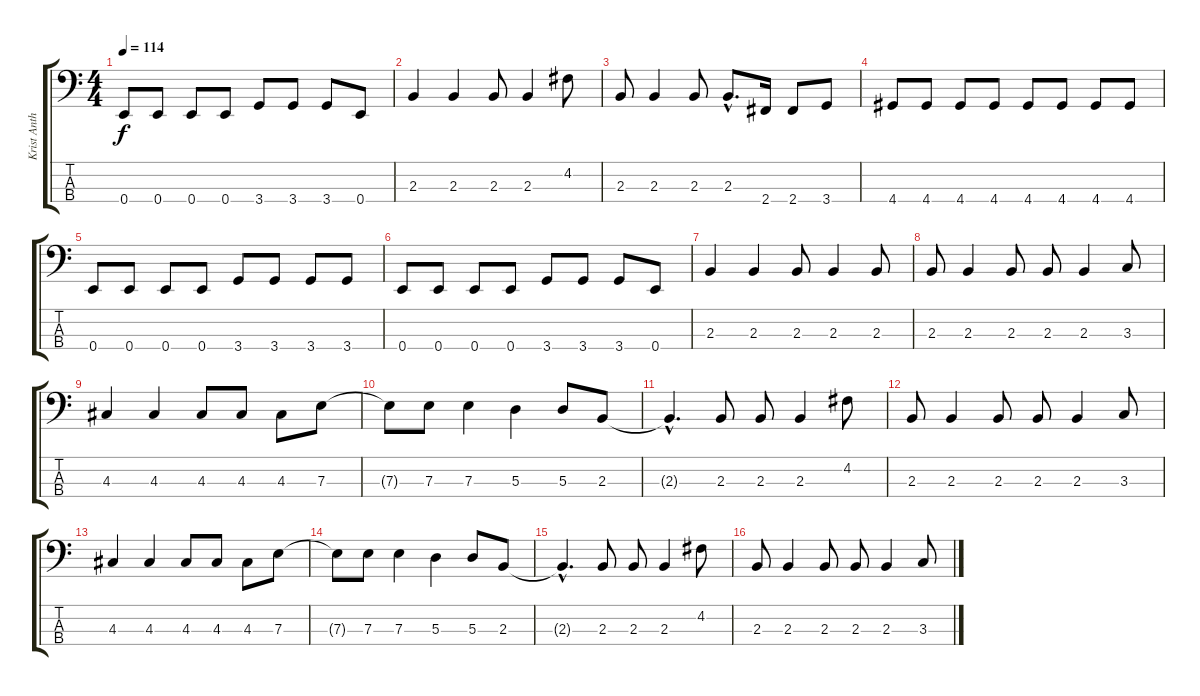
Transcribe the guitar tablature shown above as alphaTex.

\track ("Krist Anthony Novoselic" "Krist Anth") {instrument electricbasspick}
\staff {score tabs}
\tuning (G2 D2 A1 E1) {hide}
\ts (4 4)
\tempo 114
\clef f4
\ks c
0.4.8{dy f} 0.4.8 0.4.8 0.4.8 3.4.8 3.4.8 3.4.8 0.4.8 |
2.3.4 2.3.4 2.3.8 2.3.4 4.2.8 |
2.3.8 2.3.4 2.3.8 2.3{hac}.8{d} 2.4.16 2.4.8 3.4.8 |
4.4.8 4.4.8 4.4.8 4.4.8 4.4.8 4.4.8 4.4.8 4.4.8 |
0.4.8 0.4.8 0.4.8 0.4.8 3.4.8 3.4.8 3.4.8 3.4.8 |
0.4.8 0.4.8 0.4.8 0.4.8 3.4.8 3.4.8 3.4.8 0.4.8 |
2.3.4 2.3.4 2.3.8 2.3.4 2.3.8 |
2.3.8 2.3.4 2.3.8 2.3.8 2.3.4 3.3.8 |
4.3.4 4.3.4 4.3.8 4.3.8 4.3.8 7.3.8 |
7.3{t}.8 7.3.8 7.3.4 5.3.4 5.3.8 2.3.8 |
2.3{hac t}.4{d} 2.3.8 2.3.8 2.3.4 4.2.8 |
2.3.8 2.3.4 2.3.8 2.3.8 2.3.4 3.3.8 |
4.3.4 4.3.4 4.3.8 4.3.8 4.3.8 7.3.8 |
7.3{t}.8 7.3.8 7.3.4 5.3.4 5.3.8 2.3.8 |
2.3{hac t}.4{d} 2.3.8 2.3.8 2.3.4 4.2.8 |
2.3.8 2.3.4 2.3.8 2.3.8 2.3.4 3.3.8
